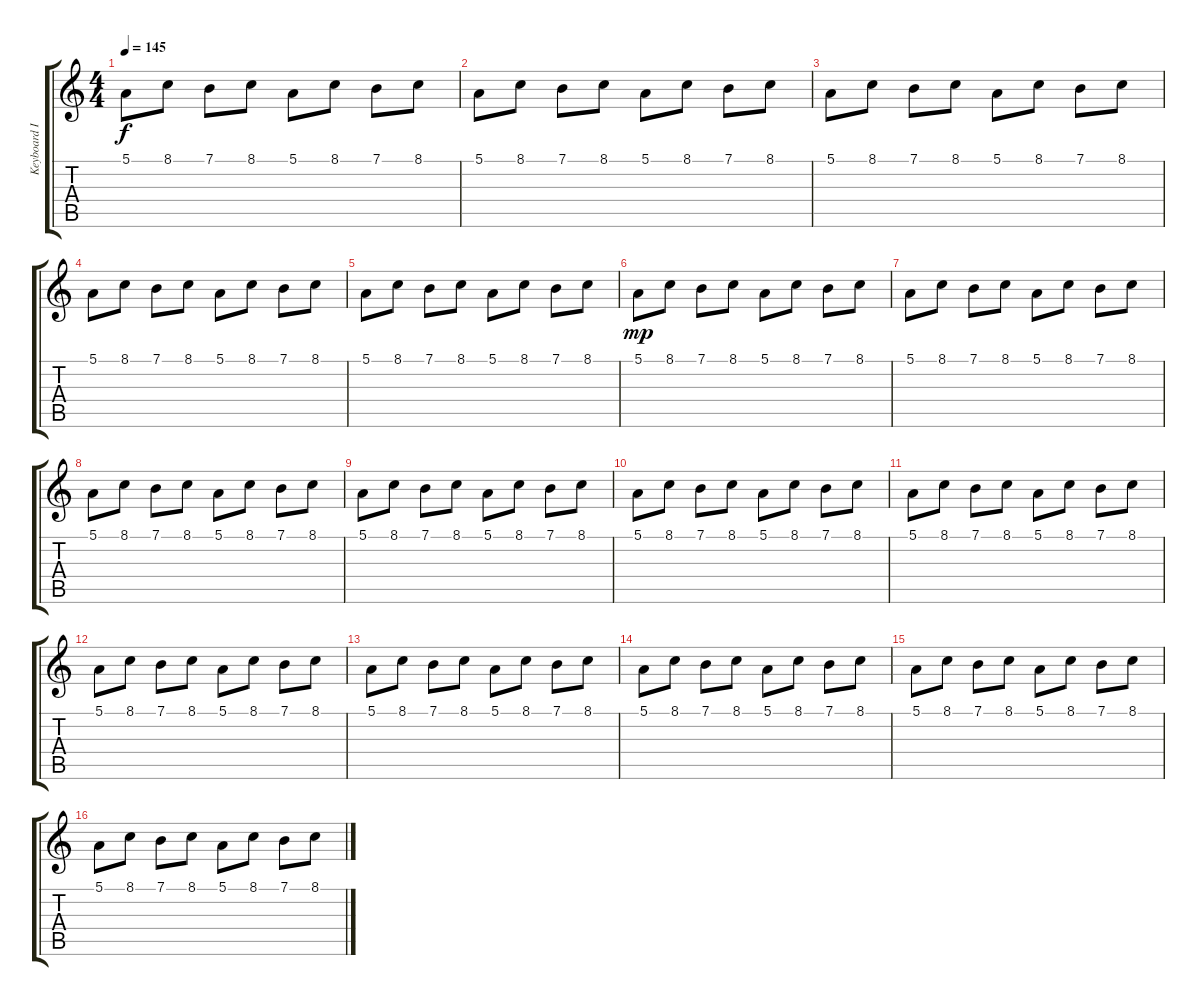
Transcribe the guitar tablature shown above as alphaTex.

\track ("Keyboard I" "Keyboard I") {instrument tremolostrings}
\staff {score tabs}
\tuning (E4 B3 G3 D3 A2 E2) {hide}
\ts (4 4)
\tempo 145
\clef g2
\ks c
5.1.8{dy f} 8.1.8 7.1.8 8.1.8 5.1.8 8.1.8 7.1.8 8.1.8 |
5.1.8 8.1.8 7.1.8 8.1.8 5.1.8 8.1.8 7.1.8 8.1.8 |
5.1.8 8.1.8 7.1.8 8.1.8 5.1.8 8.1.8 7.1.8 8.1.8 |
5.1.8 8.1.8 7.1.8 8.1.8 5.1.8 8.1.8 7.1.8 8.1.8 |
5.1.8 8.1.8 7.1.8 8.1.8 5.1.8 8.1.8 7.1.8 8.1.8 |
5.1.8{dy mp} 8.1.8 7.1.8 8.1.8 5.1.8 8.1.8 7.1.8 8.1.8 |
5.1.8 8.1.8 7.1.8 8.1.8 5.1.8 8.1.8 7.1.8 8.1.8 |
5.1.8 8.1.8 7.1.8 8.1.8 5.1.8 8.1.8 7.1.8 8.1.8 |
5.1.8 8.1.8 7.1.8 8.1.8 5.1.8 8.1.8 7.1.8 8.1.8 |
5.1.8 8.1.8 7.1.8 8.1.8 5.1.8 8.1.8 7.1.8 8.1.8 |
5.1.8 8.1.8 7.1.8 8.1.8 5.1.8 8.1.8 7.1.8 8.1.8 |
5.1.8 8.1.8 7.1.8 8.1.8 5.1.8 8.1.8 7.1.8 8.1.8 |
5.1.8 8.1.8 7.1.8 8.1.8 5.1.8 8.1.8 7.1.8 8.1.8 |
5.1.8 8.1.8 7.1.8 8.1.8 5.1.8 8.1.8 7.1.8 8.1.8 |
5.1.8 8.1.8 7.1.8 8.1.8 5.1.8 8.1.8 7.1.8 8.1.8 |
5.1.8 8.1.8 7.1.8 8.1.8 5.1.8 8.1.8 7.1.8 8.1.8
